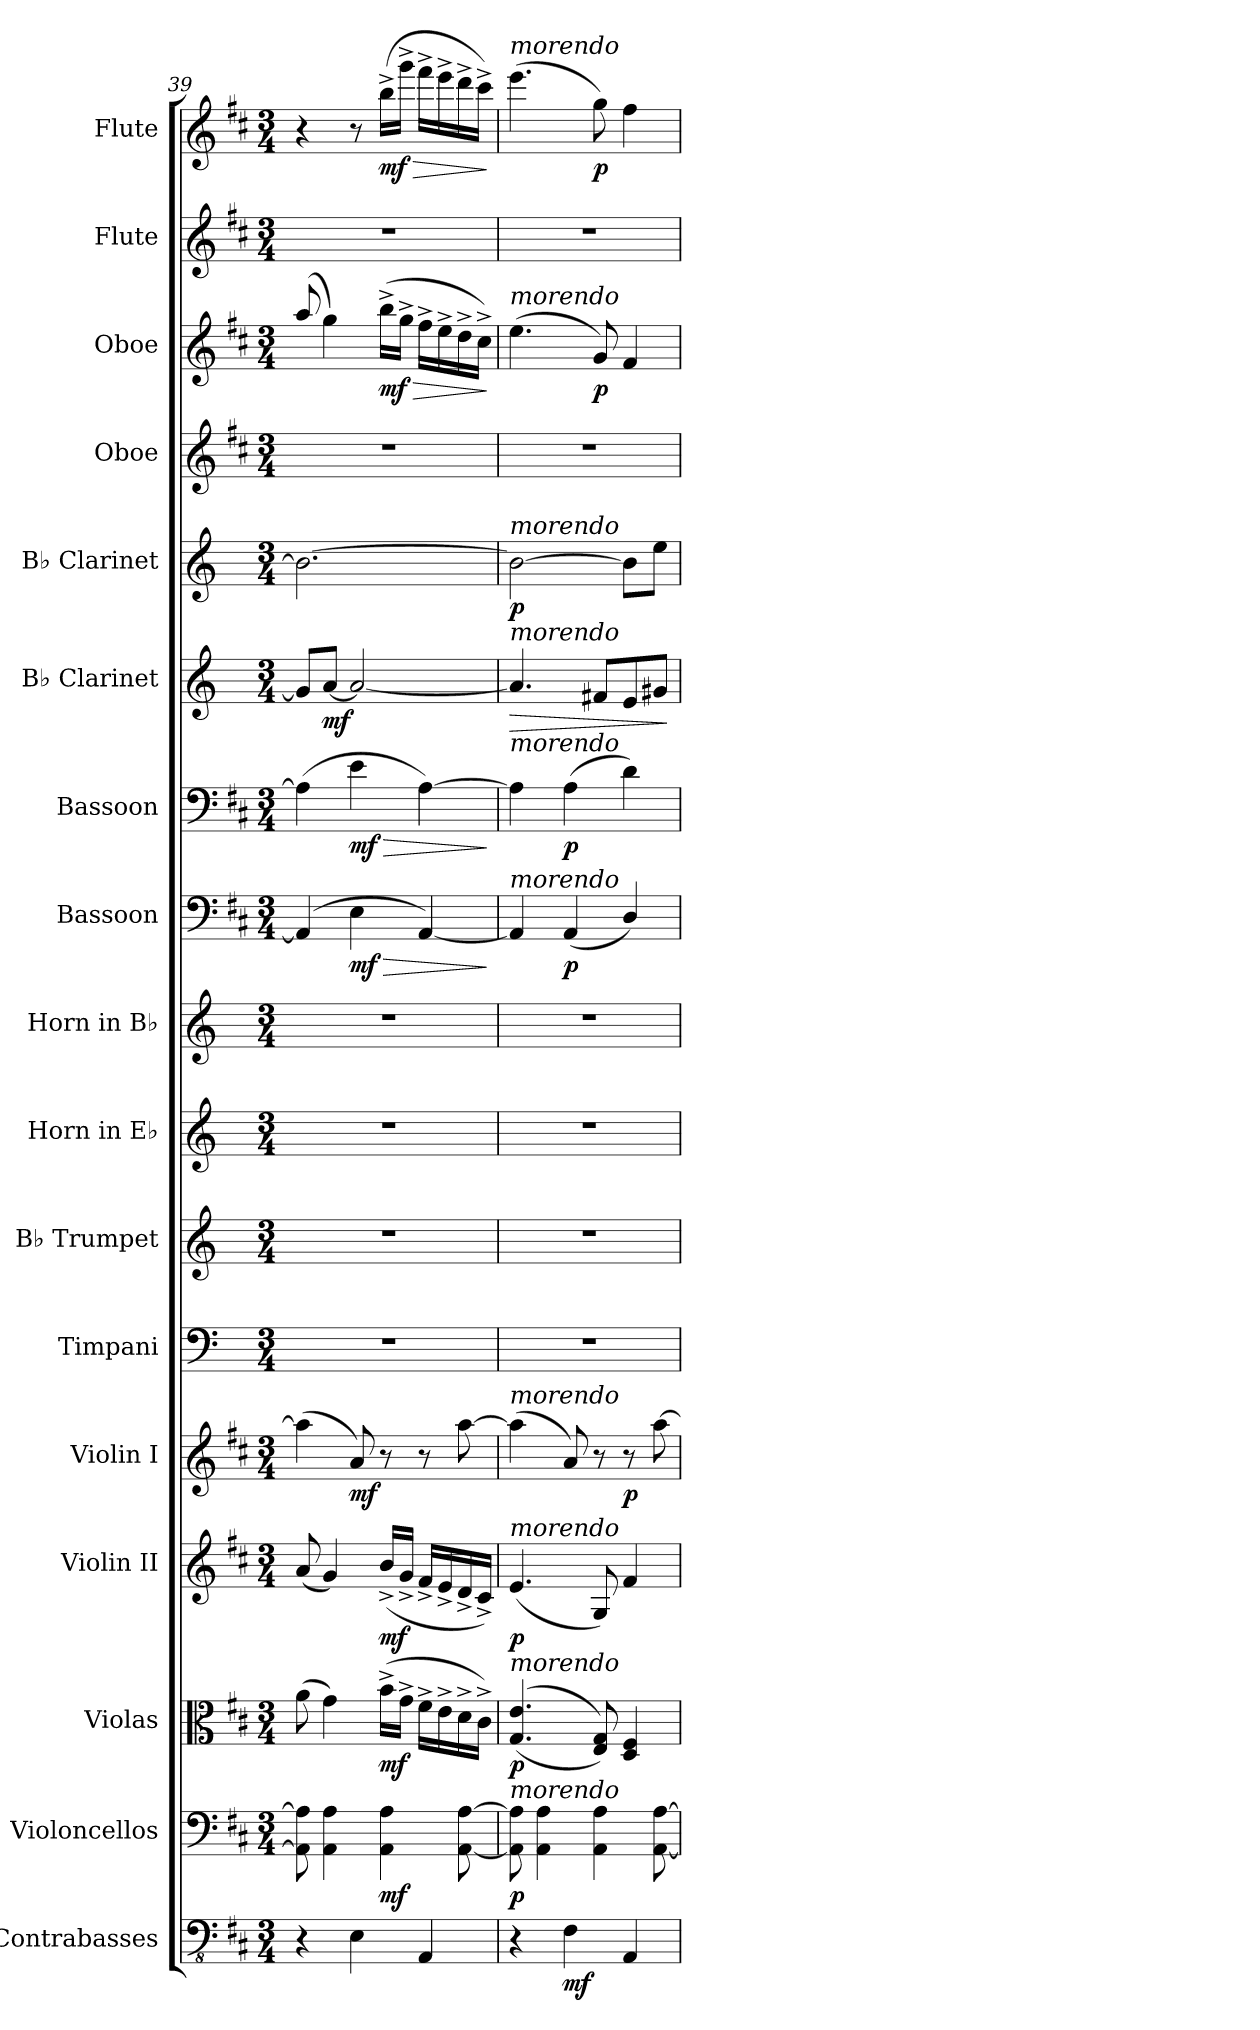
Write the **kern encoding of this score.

**kern	**dynam	**kern	**dynam	**kern	**dynam	**kern	**dynam	**kern	**dynam	**kern	**kern	**kern	**kern	**kern	**dynam	**kern	**dynam	**kern	**dynam	**kern	**dynam	**kern	**kern	**dynam	**kern	**kern	**dynam
*part17	*part17	*part16	*part16	*part15	*part15	*part14	*part14	*part13	*part13	*part12	*part11	*part10	*part9	*part8	*part8	*part7	*part7	*part6	*part6	*part5	*part5	*part4	*part3	*part3	*part2	*part1	*part1
*staff17	*staff17	*staff16	*staff16	*staff15	*staff15	*staff14	*staff14	*staff13	*staff13	*staff12	*staff11	*staff10	*staff9	*staff8	*staff8	*staff7	*staff7	*staff6	*staff6	*staff5	*staff5	*staff4	*staff3	*staff3	*staff2	*staff1	*staff1
*I"Contrabasses	*	*I"Violoncellos	*	*I"Violas	*	*I"Violin II	*	*I"Violin I	*	*I"Timpani	*I"B♭ Trumpet	*I"Horn in E♭	*I"Horn in B♭	*I"Bassoon	*	*I"Bassoon	*	*I"B♭ Clarinet	*	*I"B♭ Clarinet	*	*I"Oboe	*I"Oboe	*	*I"Flute	*I"Flute	*
*I'Cbs.	*	*I'Vcs.	*	*I'Vlas.	*	*I'Vln II.	*	*I'Vln I.	*	*I'Timp.	*I'B♭ Tpt.	*	*	*I'Bsn.	*	*I'Bsn.	*	*I'B♭ Cl.	*	*I'B♭ Cl.	*	*I'Ob.	*I'Ob.	*	*I'Fl.	*I'Fl.	*
*clefFv4	*	*clefF4	*	*clefC3	*	*clefG2	*	*clefG2	*	*clefF4	*clefG2	*clefG2	*clefG2	*clefF4	*	*clefF4	*	*clefG2	*	*clefG2	*	*clefG2	*clefG2	*	*clefG2	*clefG2	*
*	*	*	*	*	*	*	*	*	*	*	*ITrd1c2	*ITrd5c9	*ITrd1c2	*	*	*	*	*ITrd1c2	*	*ITrd1c2	*	*	*	*	*	*	*
*k[f#c#]	*	*k[f#c#]	*	*k[f#c#]	*	*k[f#c#]	*	*k[f#c#]	*	*k[]	*k[b-e-]	*k[b-e-a-]	*k[b-e-]	*k[f#c#]	*	*k[f#c#]	*	*k[b-e-]	*	*k[b-e-]	*	*k[f#c#]	*k[f#c#]	*	*k[f#c#]	*k[f#c#]	*
*M3/4	*	*M3/4	*	*M3/4	*	*M3/4	*	*M3/4	*	*M3/4	*M3/4	*M3/4	*M3/4	*M3/4	*	*M3/4	*	*M3/4	*	*M3/4	*	*M3/4	*M3/4	*	*M3/4	*M3/4	*
*MM37	*	*MM37	*	*MM37	*	*MM37	*	*MM37	*	*MM37	*MM37	*MM37	*MM37	*MM37	*	*MM37	*	*MM37	*	*MM37	*	*MM37	*MM37	*	*MM37	*MM37	*
=39	=39	=39	=39	=39	=39	=39	=39	=39	=39	=39	=39	=39	=39	=39	=39	=39	=39	=39	=39	=39	=39	=39	=39	=39	=39	=39	=39
4r	.	8AA\] 8A\]	.	(8a\	.	(8a/	.	(4aa\]	.	2.r	2.r	2.r	2.r	(4AA/]	.	(4A\]	.	8f#/L]	.	2.a\_	.	2.r	(8aa/	.	2.r	4r	.
!	!	!	!	!	!	!	!	!	!	!	!	!	!	!	!	!	!	!	!LO:DY:b	!	!	!	!	!	!	!	!
.	.	4AA\ 4A\	.	4g\)	.	4g/)	.	.	.	.	.	.	.	.	.	.	.	[8g/J	mf	.	.	.	4gg\)	.	.	.	.
!	!	!	!	!	!	!	!	!	!LO:DY:b	!	!	!	!	!	!LO:HP:b	!	!LO:HP:b	!	!	!	!	!	!	!	!	!	!
!	!	!	!	!	!	!	!	!	!	!	!	!	!	!	!LO:DY:n=1:b	!	!LO:DY:n=1:b	!	!	!	!	!	!	!	!	!	!
4EE\	.	.	.	.	.	.	.	8a/)	mf	.	.	.	.	4E\	> mf	4e\	> mf	2g/_	.	.	.	.	.	.	.	8r	.
!	!	!	!LO:DY:b	!	!LO:DY:b	!	!LO:DY:b	!	!	!	!	!	!	!	!	!	!	!	!	!	!	!	!	!LO:HP:b	!	!	!LO:HP:b
!	!	!	!	!	!	!	!	!	!	!	!	!	!	!	!	!	!	!	!	!	!	!	!	!LO:DY:n=1:b	!	!	!LO:DY:n=1:b
.	.	4AA\ 4A\	mf	(16b^\LL	mf	(16b^/LL	mf	8r	.	.	.	.	.	.	.	.	.	.	.	.	.	.	(16bb^\LL	> mf	.	(16bb^\LL	> mf
.	.	.	.	16g^\JJ	.	16g^/JJ	.	.	.	.	.	.	.	.	.	.	.	.	.	.	.	.	16gg^\JJ	.	.	16ggg^\JJ	.
4AAA/	.	.	.	16f#^\LL	.	16f#^/LL	.	8r	.	.	.	.	.	[4AA/)	.	[4A\)	.	.	.	.	.	.	16ff#^\LL	.	.	16fff#^\LL	.
.	.	.	.	16e^\	.	16e^/	.	.	.	.	.	.	.	.	.	.	.	.	.	.	.	.	16ee^\	.	.	16eee^\	.
.	.	[8AA\ [8A\	.	16d^\	.	16d^/	.	[8aa\	.	.	.	.	.	.	.	.	.	.	.	.	.	.	16dd^\	.	.	16ddd^\	.
.	.	.	.	16c#^\JJ)	.	16c#^/JJ)	.	.	.	.	.	.	.	.	.	.	.	.	.	.	.	.	16cc#^\JJ)	.	.	16ccc#^\JJ)	.
.	.	.	.	.	.	.	.	.	.	.	.	.	.	.	]	.	]	.	.	.	.	.	.	]	.	.	]
=40	=40	=40	=40	=40	=40	=40	=40	=40	=40	=40	=40	=40	=40	=40	=40	=40	=40	=40	=40	=40	=40	=40	=40	=40	=40	=40	=40
!	!	!	!	!	!	!	!	!	!	!	!	!	!	!	!	!	!	!	!	!	!	!	!	!	!	!LO:TX:a:i:t=morendo	!
!	!	!	!	!	!	!	!	!	!	!	!	!	!	!	!	!	!	!	!	!	!	!	!LO:TX:a:i:t=morendo	!	!	!	!
!	!	!	!	!	!	!	!	!	!	!	!	!	!	!	!	!	!	!	!	!LO:TX:a:i:t=morendo	!	!	!	!	!	!	!
!	!	!	!	!	!	!	!	!	!	!	!	!	!	!	!	!	!	!LO:TX:a:i:t=morendo	!	!	!	!	!	!	!	!	!
!	!	!	!	!	!	!	!	!	!	!	!	!	!	!	!	!LO:TX:a:i:t=morendo	!	!	!	!	!	!	!	!	!	!	!
!	!	!	!	!	!	!	!	!	!	!	!	!	!	!LO:TX:a:i:t=morendo	!	!	!	!	!	!	!	!	!	!	!	!	!
!	!	!	!	!	!	!	!	!LO:TX:a:i:t=morendo	!	!	!	!	!	!	!	!	!	!	!	!	!	!	!	!	!	!	!
!	!	!	!	!	!	!LO:TX:a:i:t=morendo	!	!	!	!	!	!	!	!	!	!	!	!	!	!	!	!	!	!	!	!	!
!	!	!	!	!LO:TX:a:i:t=morendo	!	!	!	!	!	!	!	!	!	!	!	!	!	!	!	!	!	!	!	!	!	!	!
!	!	!LO:TX:a:i:t=morendo	!	!	!	!	!	!	!	!	!	!	!	!	!	!	!	!	!	!	!	!	!	!	!	!	!
!	!	!	!LO:DY:b	!	!LO:DY:b	!	!LO:DY:b	!	!	!	!	!	!	!	!	!	!	!	!LO:HP:b	!	!LO:DY:b	!	!	!	!	!	!
4r	.	8AA\] 8A\]	p	(>(4.G/ 4.e/	p	(4.e/	p	(4aa\]	.	2.r	2.r	2.r	2.r	4AA/]	.	4A\]	.	4.g/]	>	2a\_	p	2.r	(4.ee\	.	2.r	(4.eee\	.
.	.	4AA\ 4A\	.	.	.	.	.	.	.	.	.	.	.	.	.	.	.	.	.	.	.	.	.	.	.	.	.
!	!LO:DY:b	!	!	!	!	!	!	!	!	!	!	!	!	!	!LO:DY:b	!	!LO:DY:b	!	!	!	!	!	!	!	!	!	!
4FF#\	mf	.	.	.	.	.	.	8a/)	.	.	.	.	.	(4AA/	p	(>4A\	p	.	.	.	.	.	.	.	.	.	.
!	!	!	!	!	!	!	!	!	!	!	!	!	!	!	!	!	!	!	!	!	!	!	!	!LO:DY:b	!	!	!LO:DY:b
.	.	4AA\ 4A\	.	8E/ 8G/))	.	8G/)	.	8r	.	.	.	.	.	.	.	.	.	8en/L	.	.	.	.	8g/)	p	.	8gg\)	p
!	!	!	!	!	!	!	!	!	!LO:DY:b	!	!	!	!	!	!	!	!	!	!	!	!	!	!	!	!	!	!
4AAA/	.	.	.	4D/ 4F#/	.	4f#/	.	8r	p	.	.	.	.	4D/)	.	4d\)	.	8d/	.	8a\L]	.	.	4f#/	.	.	4ff#\	.
.	.	[8AA\ [8A\	.	.	.	.	.	[8aa\	.	.	.	.	.	.	.	.	.	8f#X/J	.	8dd\J	.	.	.	.	.	.	.
.	.	.	.	.	.	.	.	.	.	.	.	.	.	.	.	.	.	.	]	.	.	.	.	.	.	.	.
=	=	=	=	=	=	=	=	=	=	=	=	=	=	=	=	=	=	=	=	=	=	=	=	=	=	=	=
*-	*-	*-	*-	*-	*-	*-	*-	*-	*-	*-	*-	*-	*-	*-	*-	*-	*-	*-	*-	*-	*-	*-	*-	*-	*-	*-	*-
